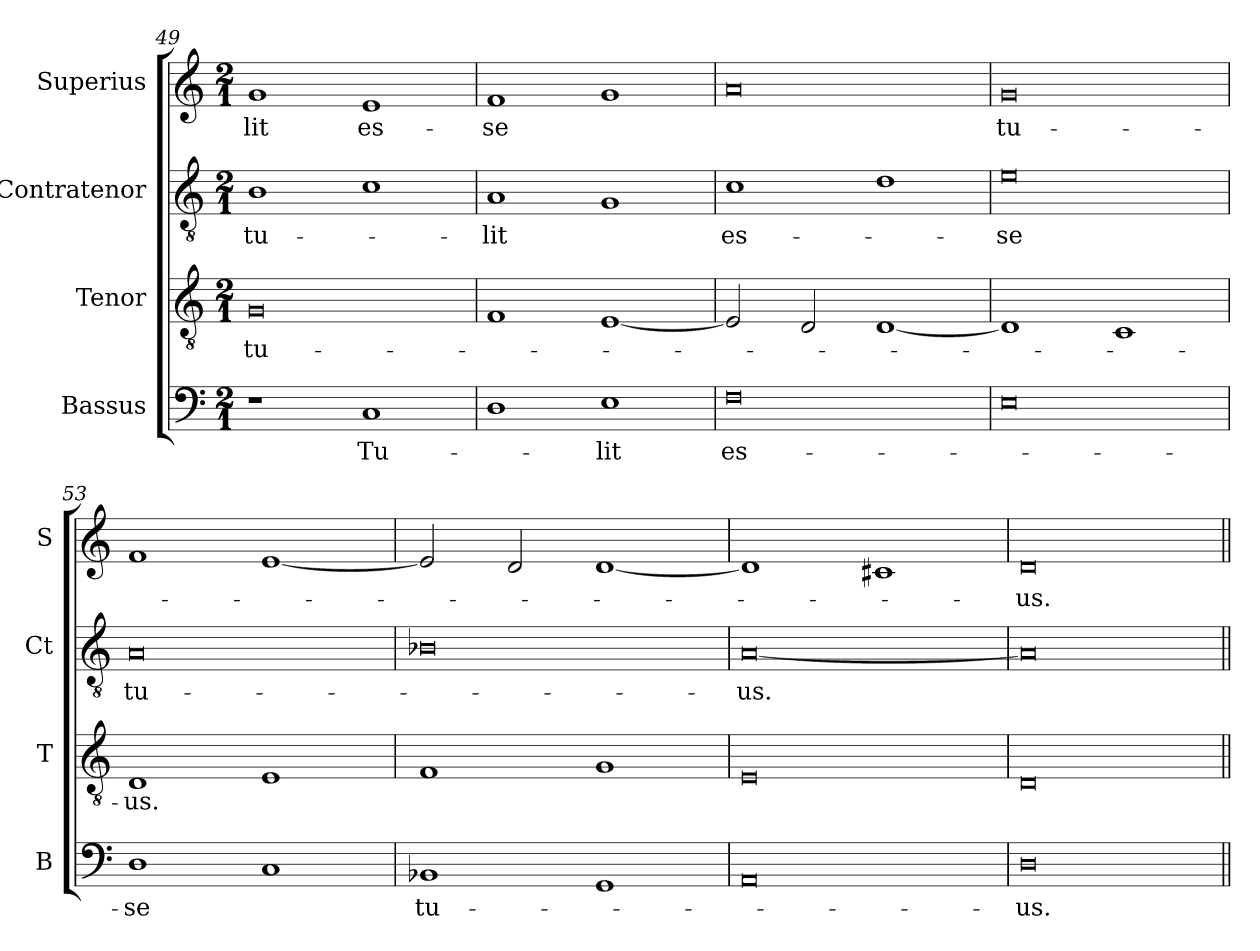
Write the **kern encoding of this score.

**kern	**text	**kern	**text	**kern	**text	**kern	**text
*part4	*part4	*part3	*part3	*part2	*part2	*part1	*part1
*staff4	*staff4	*staff3	*staff3	*staff2	*staff2	*staff1	*staff1
*I"Bassus	*	*I"Tenor	*	*I"Contratenor	*	*I"Superius	*
*I'B	*	*I'T	*	*I'Ct	*	*I'S	*
*clefF4	*	*clefGv2	*	*clefGv2	*	*clefG2	*
*k[]	*	*k[]	*	*k[]	*	*k[]	*
*M2/1	*	*M2/1	*	*M2/1	*	*M2/1	*
=49	=49	=49	=49	=49	=49	=49	=49
1r	.	0G	tu-	1B	tu-	1g	-lit
1C	-Tu-	.	.	1c	.	1e	es-
=50	=50	=50	=50	=50	=50	=50	=50
1D	.	1F	.	1A	-lit	1f	-se
1E	-lit	[1E	.	1G	.	1g	.
=51	=51	=51	=51	=51	=51	=51	=51
0F	es-	2E/]	.	1c	es-	0a	.
.	.	2D/	.	.	.	.	.
.	.	[1D	.	1d	.	.	.
=52	=52	=52	=52	=52	=52	=52	=52
0E	.	1D]	.	0e	-se	0g	tu-
.	.	1C	.	.	.	.	.
=53	=53	=53	=53	=53	=53	=53	=53
1D	-se	1D	-us.	0A	tu-	1f	.
1C	.	1E	.	.	.	[1e	.
=54	=54	=54	=54	=54	=54	=54	=54
1BB-X	tu-	1F	.	0B-X	.	2e/]	.
.	.	.	.	.	.	2d/	.
1GG	.	1G	.	.	.	[1d	.
=55	=55	=55	=55	=55	=55	=55	=55
0AA	.	0E	.	[0A	-us.	1d]	.
.	.	.	.	.	.	1c#X	.
=56	=56	=56	=56	=56	=56	=56	=56
0D	-us.	0D	.	0A]	.	0d	-us.
=||	=||	=||	=||	=||	=||	=||	=||
*-	*-	*-	*-	*-	*-	*-	*-
